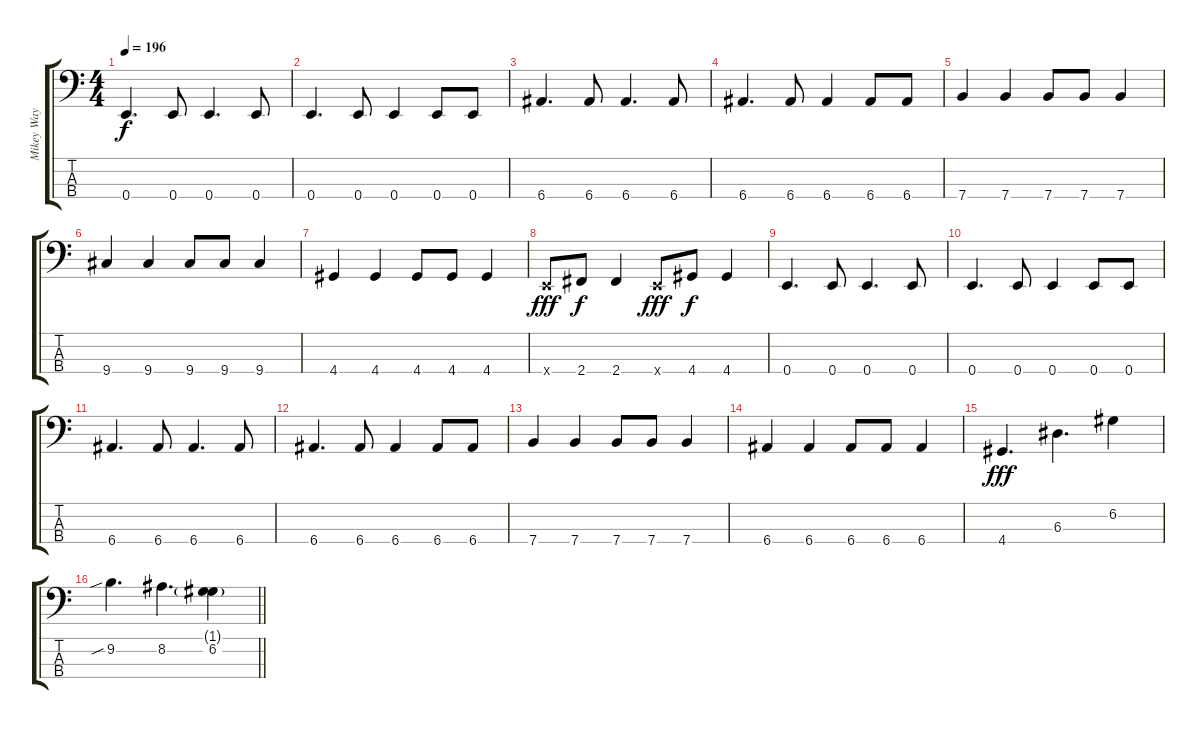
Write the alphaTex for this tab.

\track ("Mikey Way" "Mikey Way") {instrument electricbasspick}
\staff {score tabs}
\tuning (G2 D2 A1 E1) {hide}
\ts (4 4)
\tempo 196
\clef f4
\ks c
0.4.4{d dy f} 0.4.8 0.4.4{d} 0.4.8 |
0.4.4{d} 0.4.8 0.4.4 0.4.8 0.4.8 |
6.4.4{d} 6.4.8 6.4.4{d} 6.4.8 |
6.4.4{d} 6.4.8 6.4.4 6.4.8 6.4.8 |
7.4.4 7.4.4 7.4.8 7.4.8 7.4.4 |
9.4.4 9.4.4 9.4.8 9.4.8 9.4.4 |
4.4.4 4.4.4 4.4.8 4.4.8 4.4.4 |
0.4{x}.8{dy fff} 2.4.8{dy f} 2.4.4 0.4{x}.8{dy fff} 4.4.8{dy f} 4.4.4 |
0.4.4{d} 0.4.8 0.4.4{d} 0.4.8 |
0.4.4{d} 0.4.8 0.4.4 0.4.8 0.4.8 |
6.4.4{d} 6.4.8 6.4.4{d} 6.4.8 |
6.4.4{d} 6.4.8 6.4.4 6.4.8 6.4.8 |
7.4.4 7.4.4 7.4.8 7.4.8 7.4.4 |
6.4.4 6.4.4 6.4.8 6.4.8 6.4.4 |
4.4.4{d dy fff volume 16} 6.3.4{d} 6.2.4 |
\barLineRight lightlight
9.2{sib}.4{d} 8.2.4{d} (1.1{g} 6.2).4
